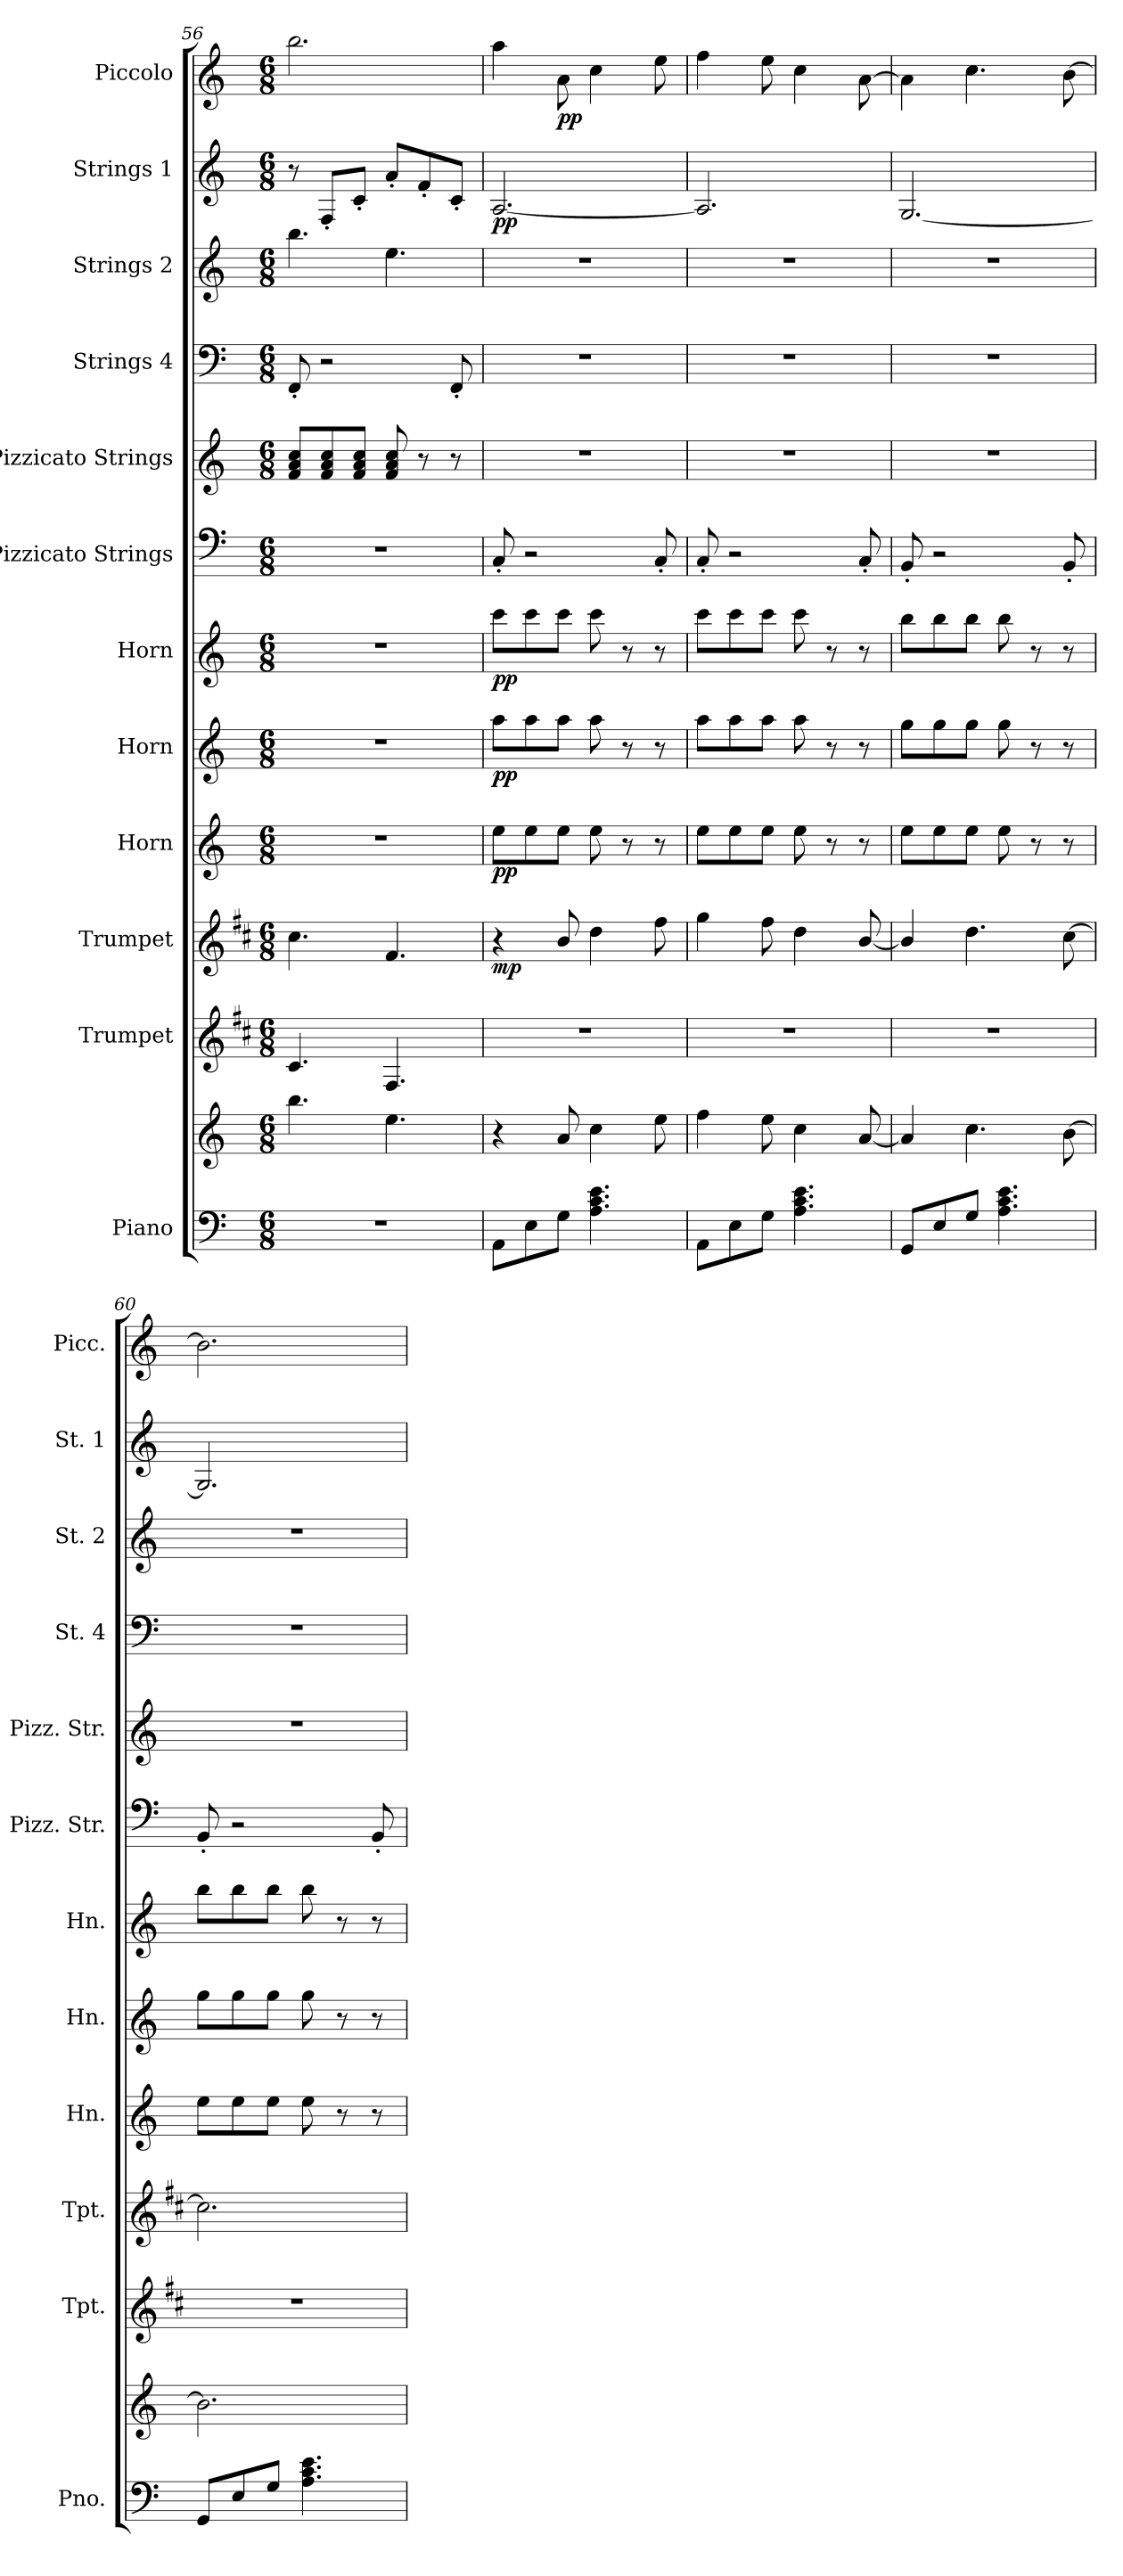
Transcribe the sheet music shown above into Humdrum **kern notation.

**kern	**kern	**kern	**kern	**dynam	**kern	**dynam	**kern	**dynam	**kern	**dynam	**kern	**kern	**kern	**kern	**kern	**dynam	**kern	**dynam
*part12	*part12	*part11	*part10	*part10	*part9	*part9	*part8	*part8	*part7	*part7	*part6	*part5	*part4	*part3	*part2	*part2	*part1	*part1
*staff13	*staff12	*staff11	*staff10	*staff10	*staff9	*staff9	*staff8	*staff8	*staff7	*staff7	*staff6	*staff5	*staff4	*staff3	*staff2	*staff2	*staff1	*staff1
*I"Piano	*	*I"Trumpet	*I"Trumpet	*	*I"Horn	*	*I"Horn	*	*I"Horn	*	*I"Pizzicato Strings	*I"Pizzicato Strings	*I"Strings 4	*I"Strings 2	*I"Strings 1	*	*I"Piccolo	*
*I'Pno.	*	*I'Tpt.	*I'Tpt.	*	*I'Hn.	*	*I'Hn.	*	*I'Hn.	*	*I'Pizz. Str.	*I'Pizz. Str.	*I'St. 4	*I'St. 2	*I'St. 1	*	*I'Picc.	*
*clefF4	*clefG2	*clefG2	*clefG2	*	*clefG2	*	*clefG2	*	*clefG2	*	*clefF5	*clefG2	*clefF4	*clefG2	*clefG2	*	*clefG2	*
*	*	*ITrd1c2	*ITrd1c2	*	*ITrd7c12	*	*ITrd7c12	*	*ITrd7c12	*	*	*	*	*	*	*	*ITrd-7c-12	*
*k[]	*k[]	*k[]	*k[]	*	*k[]	*	*k[]	*	*k[]	*	*k[]	*k[]	*k[]	*k[]	*k[]	*	*k[]	*
*M6/8	*M6/8	*M6/8	*M6/8	*	*M6/8	*	*M6/8	*	*M6/8	*	*M6/8	*M6/8	*M6/8	*M6/8	*M6/8	*	*M6/8	*
=56	=56	=56	=56	=56	=56	=56	=56	=56	=56	=56	=56	=56	=56	=56	=56	=56	=56	=56
!LO:TX:a:color=#FFFFFF:t=.	!	!	!	!	!	!	!	!	!	!	!	!	!	!	!	!	!	!
2.r	4.bb\	4.B/	4.b\	.	2.r	.	2.r	.	2.r	.	2.r	8f/ 8a/ 8cc/L	8FF'/	4.bb\	8r	.	2.bbb\	.
.	.	.	.	.	.	.	.	.	.	.	.	8f/ 8a/ 8cc/	2r	.	8F'/L	.	.	.
.	.	.	.	.	.	.	.	.	.	.	.	8f/ 8a/ 8cc/J	.	.	8c'/J	.	.	.
.	4.ee\	4.E/	4.e/	.	.	.	.	.	.	.	.	8f/ 8a/ 8cc/	.	4.ee\	8a'/L	.	.	.
.	.	.	.	.	.	.	.	.	.	.	.	8r	.	.	8f'/	.	.	.
.	.	.	.	.	.	.	.	.	.	.	.	8r	8FF'/	.	8c'/J	.	.	.
!!LO:PB:g=z
=57	=57	=57	=57	=57	=57	=57	=57	=57	=57	=57	=57	=57	=57	=57	=57	=57	=57	=57
!	!	!	!	!LO:DY:b	!	!LO:DY:b	!	!LO:DY:b	!	!LO:DY:b	!	!	!	!	!	!LO:DY:b	!	!
8AA\L	4r	2.r	4r	mp	8e\L	pp	8a\L	pp	8cc\L	pp	8AA'/	2.r	2.r	2.r	[2.A/	pp	4aaa\	.
8E\	.	.	.	.	8e\	.	8a\	.	8cc\	.	2r	.	.	.	.	.	.	.
!	!	!	!	!	!	!	!	!	!	!	!	!	!	!	!	!	!	!LO:DY:b
8G\J	8a/	.	8a/	.	8e\J	.	8a\J	.	8cc\J	.	.	.	.	.	.	.	8aa\	pp
4.A\ 4.c\ 4.e\	4cc\	.	4cc\	.	8e\	.	8a\	.	8cc\	.	.	.	.	.	.	.	4ccc\	.
.	.	.	.	.	8r	.	8r	.	8r	.	.	.	.	.	.	.	.	.
.	8ee\	.	8ee\	.	8r	.	8r	.	8r	.	8AA'/	.	.	.	.	.	8eee\	.
=58	=58	=58	=58	=58	=58	=58	=58	=58	=58	=58	=58	=58	=58	=58	=58	=58	=58	=58
8AA\L	4ff\	2.r	4ff\	.	8e\L	.	8a\L	.	8cc\L	.	8AA'/	2.r	2.r	2.r	2.A/]	.	4fff\	.
8E\	.	.	.	.	8e\	.	8a\	.	8cc\	.	2r	.	.	.	.	.	.	.
8G\J	8ee\	.	8ee\	.	8e\J	.	8a\J	.	8cc\J	.	.	.	.	.	.	.	8eee\	.
4.A\ 4.c\ 4.e\	4cc\	.	4cc\	.	8e\	.	8a\	.	8cc\	.	.	.	.	.	.	.	4ccc\	.
.	.	.	.	.	8r	.	8r	.	8r	.	.	.	.	.	.	.	.	.
.	[8a/	.	[8a/	.	8r	.	8r	.	8r	.	8AA'/	.	.	.	.	.	[8aa\	.
=59	=59	=59	=59	=59	=59	=59	=59	=59	=59	=59	=59	=59	=59	=59	=59	=59	=59	=59
8GG/L	4a/]	2.r	4a/]	.	8e\L	.	8g\L	.	8b\L	.	8GG'/	2.r	2.r	2.r	[2.G/	.	4aa\]	.
8E/	.	.	.	.	8e\	.	8g\	.	8b\	.	2r	.	.	.	.	.	.	.
8G/J	4.cc\	.	4.cc\	.	8e\J	.	8g\J	.	8b\J	.	.	.	.	.	.	.	4.ccc\	.
4.A\ 4.c\ 4.e\	.	.	.	.	8e\	.	8g\	.	8b\	.	.	.	.	.	.	.	.	.
.	.	.	.	.	8r	.	8r	.	8r	.	.	.	.	.	.	.	.	.
.	[8b\	.	[8b\	.	8r	.	8r	.	8r	.	8GG'/	.	.	.	.	.	[8bb\	.
=60	=60	=60	=60	=60	=60	=60	=60	=60	=60	=60	=60	=60	=60	=60	=60	=60	=60	=60
8GG/L	2.b\]	2.r	2.b\]	.	8e\L	.	8g\L	.	8b\L	.	8GG'/	2.r	2.r	2.r	2.G/]	.	2.bb\]	.
8E/	.	.	.	.	8e\	.	8g\	.	8b\	.	2r	.	.	.	.	.	.	.
8G/J	.	.	.	.	8e\J	.	8g\J	.	8b\J	.	.	.	.	.	.	.	.	.
4.A\ 4.c\ 4.e\	.	.	.	.	8e\	.	8g\	.	8b\	.	.	.	.	.	.	.	.	.
.	.	.	.	.	8r	.	8r	.	8r	.	.	.	.	.	.	.	.	.
.	.	.	.	.	8r	.	8r	.	8r	.	8GG'/	.	.	.	.	.	.	.
=	=	=	=	=	=	=	=	=	=	=	=	=	=	=	=	=	=	=
*-	*-	*-	*-	*-	*-	*-	*-	*-	*-	*-	*-	*-	*-	*-	*-	*-	*-	*-
